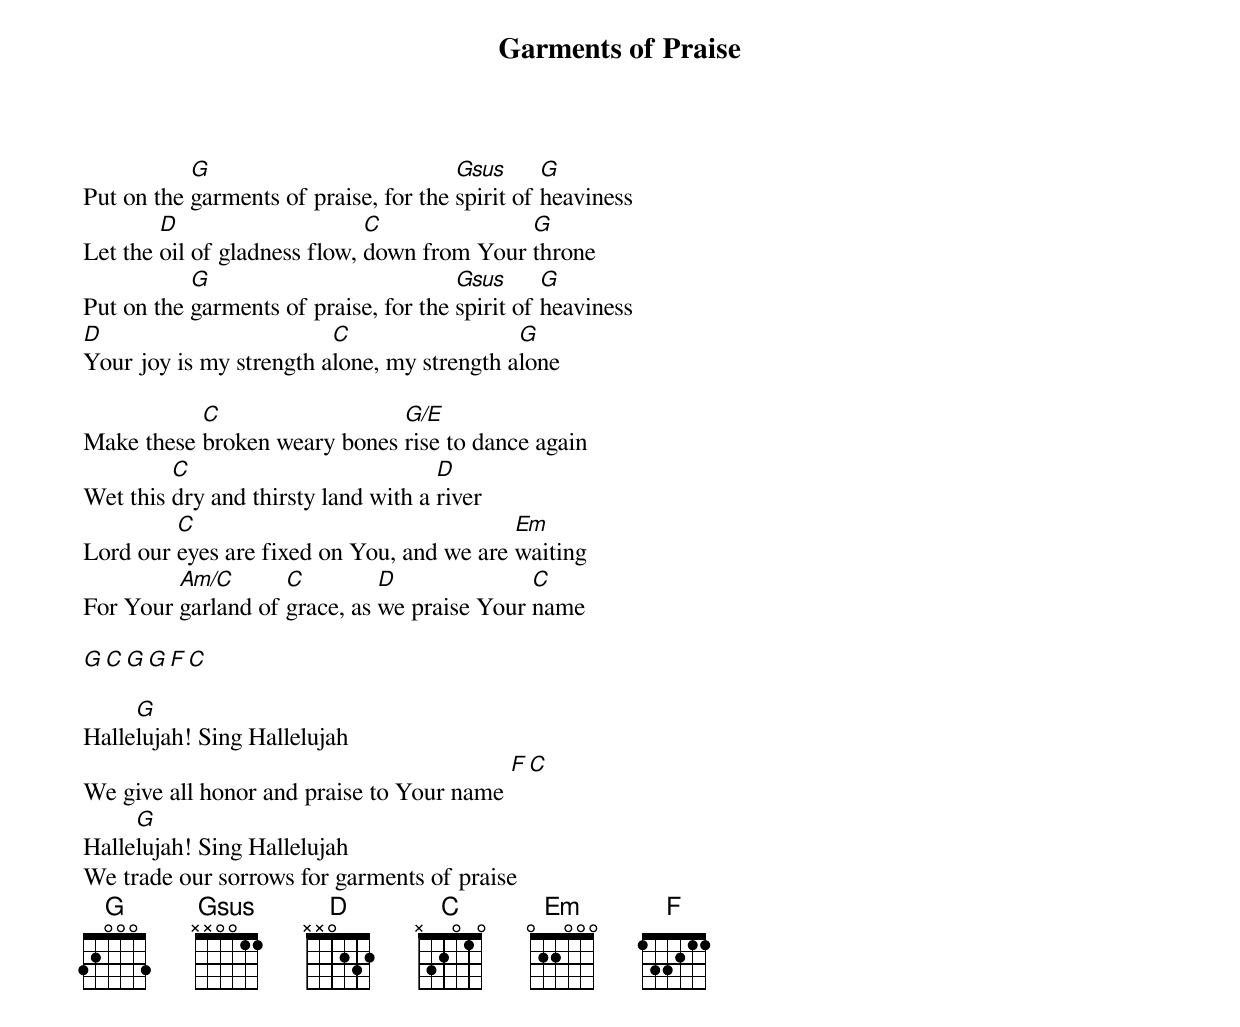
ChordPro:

{title: Garments of Praise}
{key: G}
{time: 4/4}
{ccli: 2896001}
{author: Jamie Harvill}
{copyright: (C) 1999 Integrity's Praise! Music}

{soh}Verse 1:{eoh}
Put on the [G]garments of praise, for the [Gsus]spirit of [G]heaviness
Let the [D]oil of gladness flow, [C]down from Your [G]throne
Put on the [G]garments of praise, for the [Gsus]spirit of [G]heaviness
[D]Your joy is my strength a[C]lone, my strength a[G]lone

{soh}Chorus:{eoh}
Make these [C]broken weary bones [G/E]rise to dance again
Wet this [C]dry and thirsty land with a [D]river
Lord our [C]eyes are fixed on You, and we are [Em]waiting
For Your [Am/C]garland of [C]grace, as [D]we praise Your [C]name

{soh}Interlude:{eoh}
[G][C][G][G][F][C]

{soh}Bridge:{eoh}
Halle[G]lujah! Sing Hallelujah
We give all honor and praise to Your name [F][C]
Halle[G]lujah! Sing Hallelujah
We trade our sorrows for garments of praise
